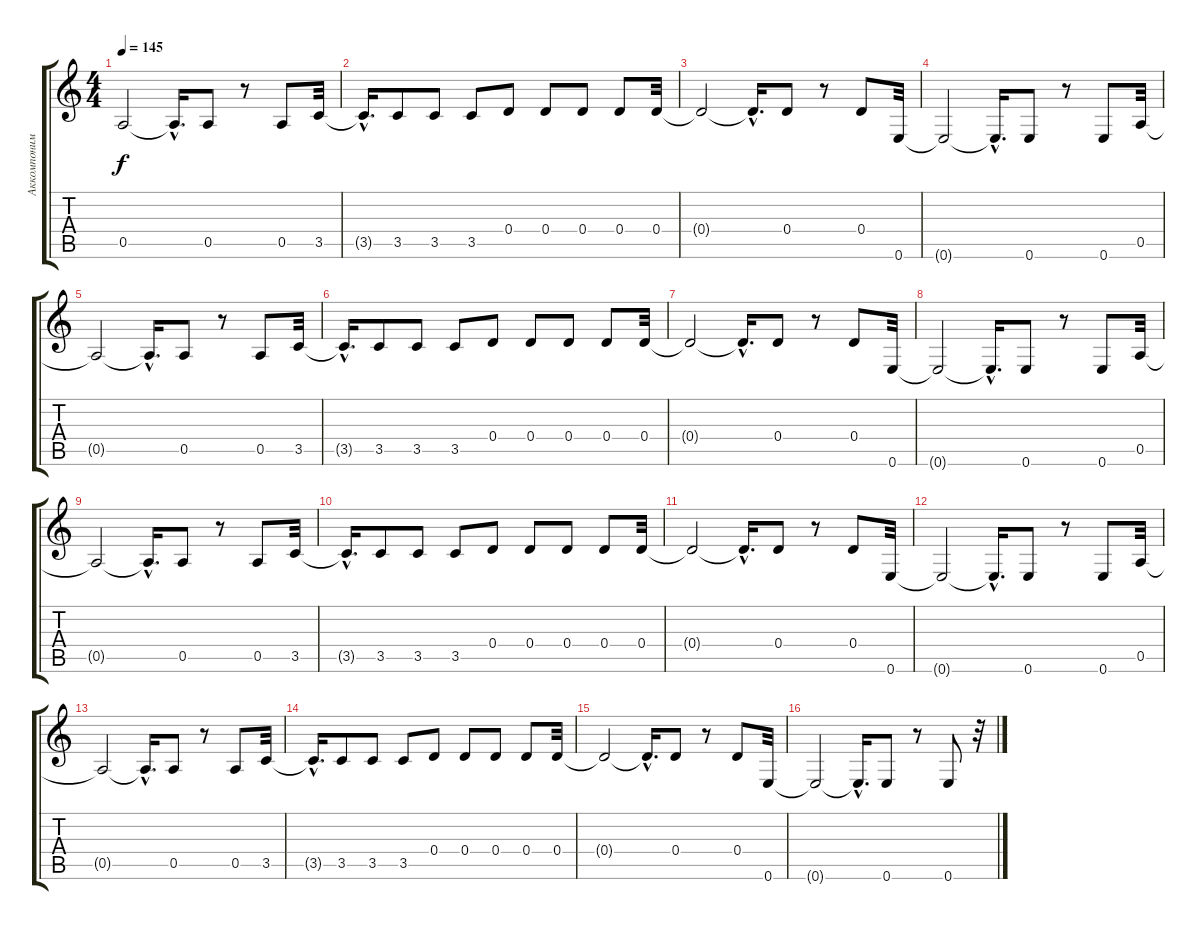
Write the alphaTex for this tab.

\track ("Аккомпонимент" "Аккомпоним") {instrument acousticguitarnylon}
\staff {score tabs}
\tuning (E4 B3 G3 D3 A2 E2) {hide}
\ts (4 4)
\tempo 145
\clef g2
\ks c
0.5{t}.2{dy f} 0.5{hac t}.16{d} 0.5.8 r.8 0.5.8 3.5.32 |
3.5{hac t}.16{d} 3.5.8 3.5.8 3.5.8 0.4.8 0.4.8 0.4.8 0.4.8 0.4.32 |
0.4{t}.2 0.4{hac t}.16{d} 0.4.8 r.8 0.4.8 0.6.32 |
0.6{t}.2 0.6{hac t}.16{d} 0.6.8 r.8 0.6.8 0.5.32 |
0.5{t}.2 0.5{hac t}.16{d} 0.5.8 r.8 0.5.8 3.5.32 |
3.5{hac t}.16{d} 3.5.8 3.5.8 3.5.8 0.4.8 0.4.8 0.4.8 0.4.8 0.4.32 |
0.4{t}.2 0.4{hac t}.16{d} 0.4.8 r.8 0.4.8 0.6.32 |
0.6{t}.2 0.6{hac t}.16{d} 0.6.8 r.8 0.6.8 0.5.32 |
0.5{t}.2 0.5{hac t}.16{d} 0.5.8 r.8 0.5.8 3.5.32 |
3.5{hac t}.16{d} 3.5.8 3.5.8 3.5.8 0.4.8 0.4.8 0.4.8 0.4.8 0.4.32 |
0.4{t}.2 0.4{hac t}.16{d} 0.4.8 r.8 0.4.8 0.6.32 |
0.6{t}.2 0.6{hac t}.16{d} 0.6.8 r.8 0.6.8 0.5.32 |
0.5{t}.2 0.5{hac t}.16{d} 0.5.8 r.8 0.5.8 3.5.32 |
3.5{hac t}.16{d} 3.5.8 3.5.8 3.5.8 0.4.8 0.4.8 0.4.8 0.4.8 0.4.32 |
0.4{t}.2 0.4{hac t}.16{d} 0.4.8 r.8 0.4.8 0.6.32 |
0.6{t}.2 0.6{hac t}.16{d} 0.6.8 r.8 0.6.8 r.32
